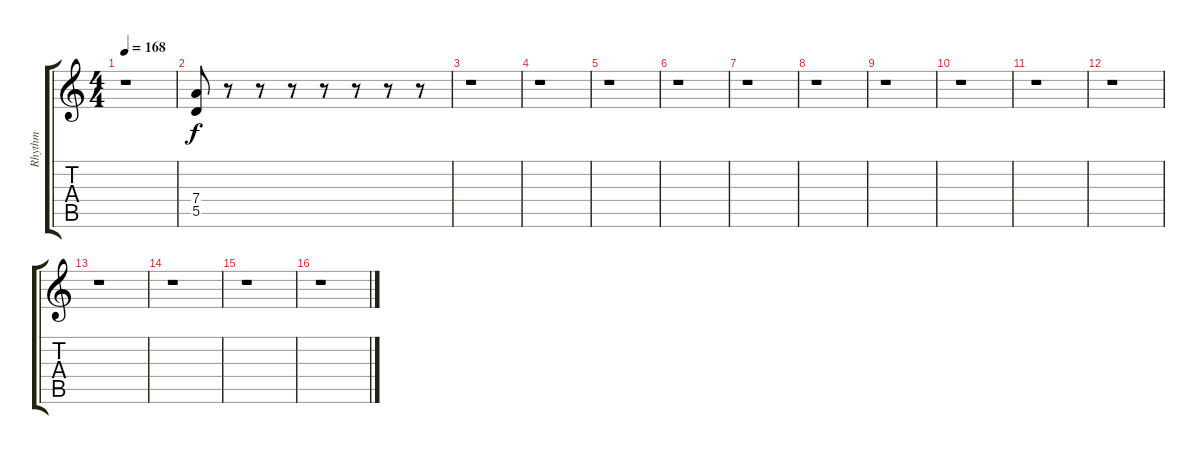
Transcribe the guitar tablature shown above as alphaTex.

\track ("Rhythm" "Rhythm") {instrument overdrivenguitar}
\staff {score tabs}
\tuning (E4 B3 G3 D3 A2 E2) {hide}
\ts (4 4)
\tempo 168
\clef g2
\ks c
r.1{dy f} |
(7.4 5.5).8 r.8 r.8 r.8 r.8 r.8 r.8 r.8 |
r.1 |
r.1 |
r.1 |
r.1 |
r.1 |
r.1 |
r.1 |
r.1 |
r.1 |
r.1 |
r.1 |
r.1 |
r.1 |
r.1
